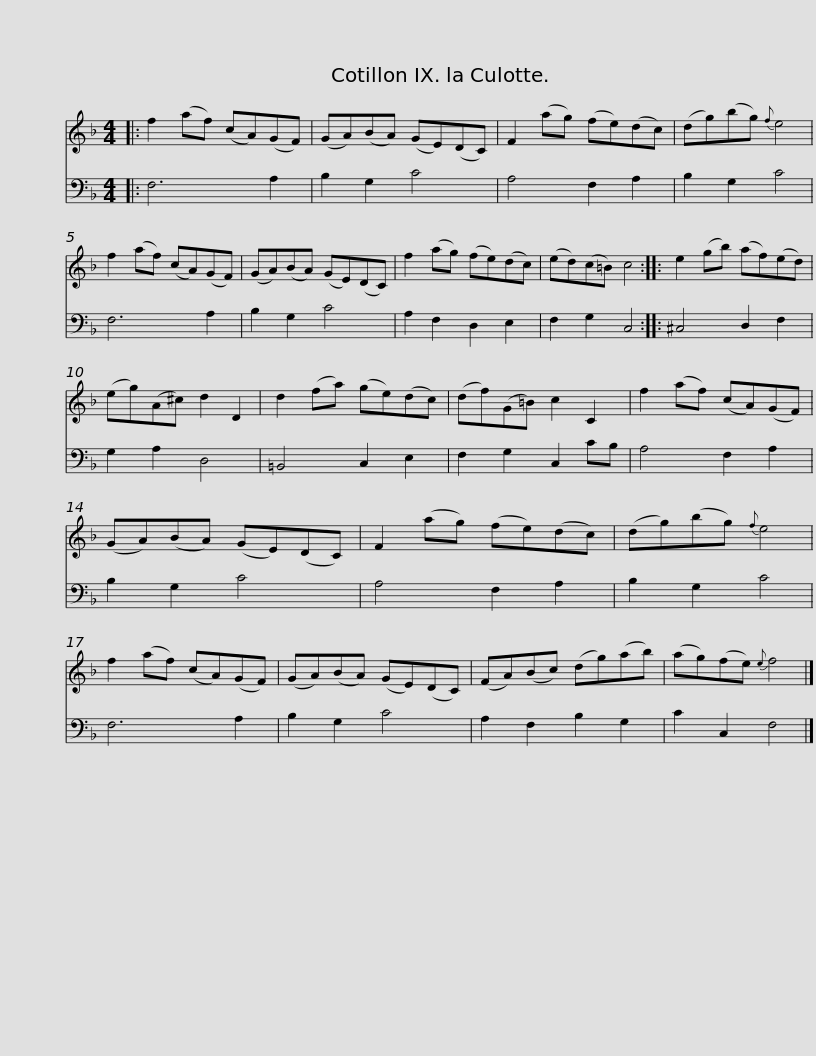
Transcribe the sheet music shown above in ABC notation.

X:1
%%score 1 2
L:1/8
M:4/4
I:linebreak $
K:F
V:1 treble
V:2 bass
V:1
|: f2 (af) (cA)(GF) | (GA)(BA) (GE)(DC) | F2 (ag) (fe)(dc) | (dg)(bg){f} e4 | f2 (af) (cA)(GF) |$ %5
 (GA)(BA) (GE)(DC) | f2 (ag) (fe)(dc) | (ed)(c=B) c4 :: e2 (gb) (af)(ed) | (eg)(A^c) d2 D2 | %10
 d2 (fa) (ge)(dc) |$ (df)(G=B) c2 C2 | f2 (af) (cA)(GF) | (GA)(BA) (GE)(DC) | F2 (ag) (fe)(dc) | %15
 (dg)(bg){f} e4 | f2 (af) (cA)(GF) |$ (GA)(BA) (GE)(DC) | (FA)(Bc) (dg)(ab) | (ag)(fe){e} f4 |] %20
V:2
|: F,6 A,2 | B,2 G,2 C4 | A,4 F,2 A,2 | B,2 G,2 C4 | F,6 A,2 |$ %5
 B,2 G,2 C4 | A,2 F,2 D,2 E,2 | F,2 G,2 C,4 :: ^C,4 D,2 F,2 | G,2 A,2 D,4 | %10
 =B,,4 C,2 E,2 |$ F,2 G,2 C,2 CB, | A,4 F,2 A,2 | B,2 G,2 C4 | A,4 F,2 A,2 | %15
 B,2 G,2 C4 | F,6 A,2 |$ B,2 G,2 C4 | A,2 F,2 B,2 G,2 | C2 C,2 F,4 |] %20
